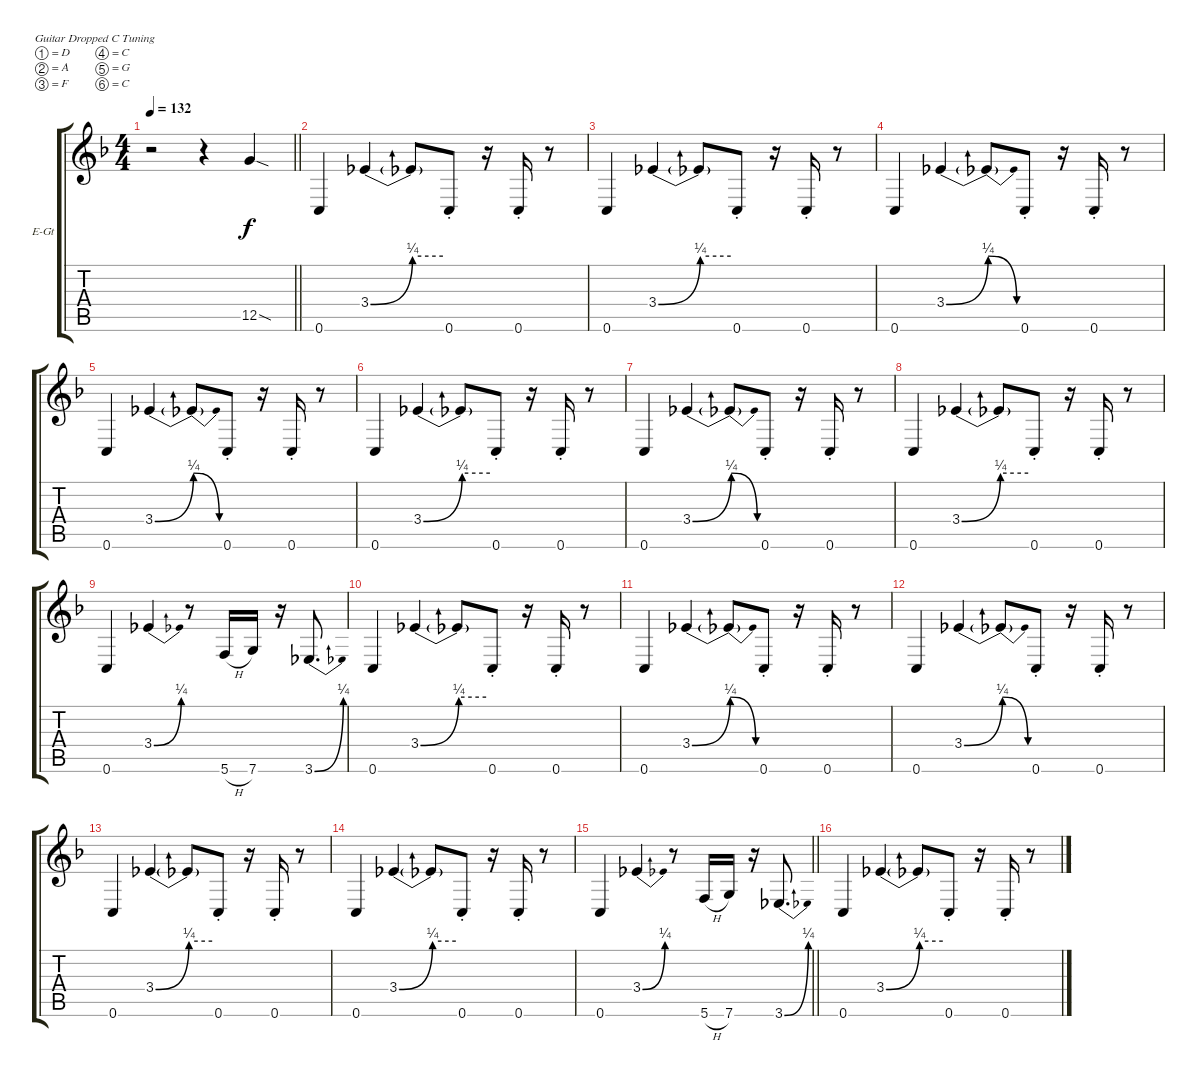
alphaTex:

\bracketExtendMode groupsimilarinstruments
\firstSystemTrackNameOrientation horizontal
\otherSystemsTrackNameOrientation horizontal
\track ("Untitled" "E-Gt") {instrument overdrivenguitar}
\staff {score tabs}
\tuning (D4 A3 F3 C3 G2 C2)
\ts (4 4)
\beaming (8 2 2 2 2)
\tempo 132
\clef g2
\barLineRight lightlight
\ks f
r.2{dy f instrument overdrivenguitar} r.4 12.5{sod}.4 |
\section ("" " ")
0.6.4 3.4{be (bend 0 0 60 1)}.4 3.4{be (hold 0 1 60 1) t}.8 0.6{st}.8 r.16 0.6{st}.16 r.8 |
0.6.4 3.4{be (bend 0 0 60 1)}.4 3.4{be (hold 0 1 60 1) t}.8 0.6{st}.8 r.16 0.6{st}.16 r.8 |
0.6.4 3.4{be (bend 0 0 60 1)}.4 3.4{be (release 0 1 60 0) t}.8 0.6{st}.8 r.16 0.6{st}.16 r.8 |
0.6.4 3.4{be (bend 0 0 60 1)}.4 3.4{be (release 0 1 60 0) t}.8 0.6{st}.8 r.16 0.6{st}.16 r.8 |
0.6.4 3.4{be (bend 0 0 60 1)}.4 3.4{be (hold 0 1 60 1) t}.8 0.6{st}.8 r.16 0.6{st}.16 r.8 |
0.6.4 3.4{be (bend 0 0 60 1)}.4 3.4{be (release 0 1 60 0) t}.8 0.6{st}.8 r.16 0.6{st}.16 r.8 |
0.6.4 3.4{be (bend 0 0 60 1)}.4 3.4{be (hold 0 1 60 1) t}.8 0.6{st}.8 r.16 0.6{st}.16 r.8 |
0.6.4 3.4{be (bend 0 0 60 1)}.4 r.8 5.6{h}.16 7.6.16 r.16 3.6{be (bend 0 0 60 1)}.8{d} |
0.6.4 3.4{be (bend 0 0 60 1)}.4 3.4{be (hold 0 1 60 1) t}.8 0.6{st}.8 r.16 0.6{st}.16 r.8 |
0.6.4 3.4{be (bend 0 0 60 1)}.4 3.4{be (release 0 1 60 0) t}.8 0.6{st}.8 r.16 0.6{st}.16 r.8 |
0.6.4 3.4{be (bend 0 0 60 1)}.4 3.4{be (release 0 1 60 0) t}.8 0.6{st}.8 r.16 0.6{st}.16 r.8 |
0.6.4 3.4{be (bend 0 0 60 1)}.4 3.4{be (hold 0 1 60 1) t}.8 0.6{st}.8 r.16 0.6{st}.16 r.8 |
0.6.4 3.4{be (bend 0 0 60 1)}.4 3.4{be (hold 0 1 60 1) t}.8 0.6{st}.8 r.16 0.6{st}.16 r.8 |
\barLineRight lightlight
0.6.4 3.4{be (bend 0 0 60 1)}.4 r.8 5.6{h}.16 7.6.16 r.16 3.6{be (bend 0 0 60 1)}.8{d} |
\section ("" " ")
0.6.4 3.4{be (bend 0 0 60 1)}.4 3.4{be (hold 0 1 60 1) t}.8 0.6{st}.8 r.16 0.6{st}.16 r.8
